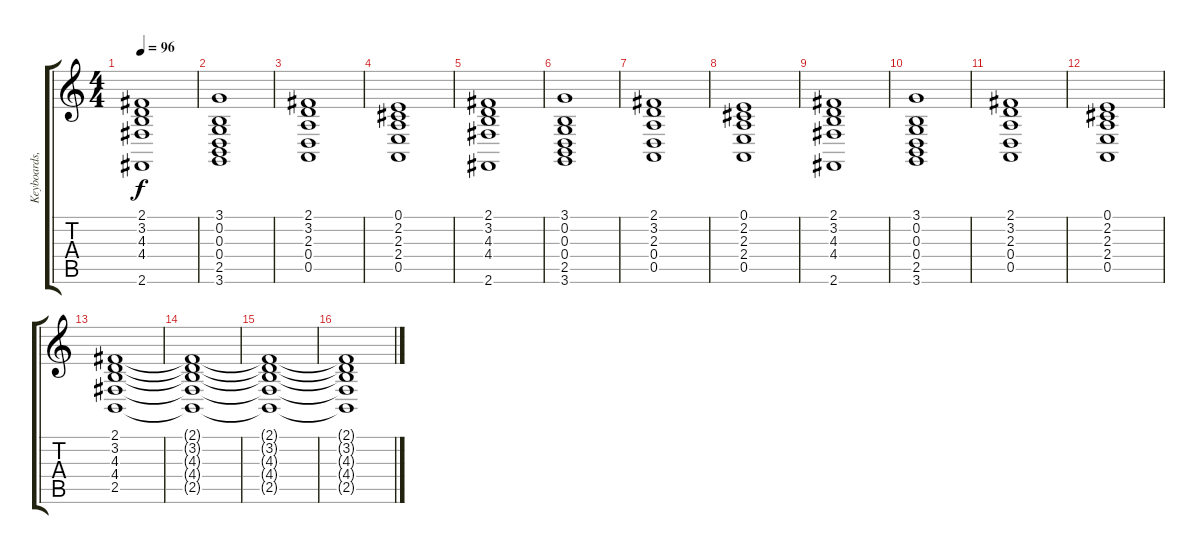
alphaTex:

\track ("Keyboards, atmosphere" "Keyboards,") {instrument stringensemble2}
\staff {score tabs}
\tuning (E4 B3 G3 D3 A2 E2) {hide}
\ts (4 4)
\tempo 96
\clef g2
\ks c
(2.1 3.2 4.3 4.4 2.6).1{dy f} |
(3.1 0.2 0.3 0.4 2.5 3.6).1 |
(2.1 3.2 2.3 0.4 0.5).1 |
(0.1 2.2 2.3 2.4 0.5).1 |
(2.1 3.2 4.3 4.4 2.6).1 |
(3.1 0.2 0.3 0.4 2.5 3.6).1 |
(2.1 3.2 2.3 0.4 0.5).1 |
(0.1 2.2 2.3 2.4 0.5).1 |
(2.1 3.2 4.3 4.4 2.6).1 |
(3.1 0.2 0.3 0.4 2.5 3.6).1 |
(2.1 3.2 2.3 0.4 0.5).1 |
(0.1 2.2 2.3 2.4 0.5).1 |
(2.1 3.2 4.3 4.4 2.5).1 |
(2.1{t} 3.2{t} 4.3{t} 4.4{t} 2.5{t}).1 |
(2.1{t} 3.2{t} 4.3{t} 4.4{t} 2.5{t}).1 |
(2.1{t} 3.2{t} 4.3{t} 4.4{t} 2.5{t}).1
